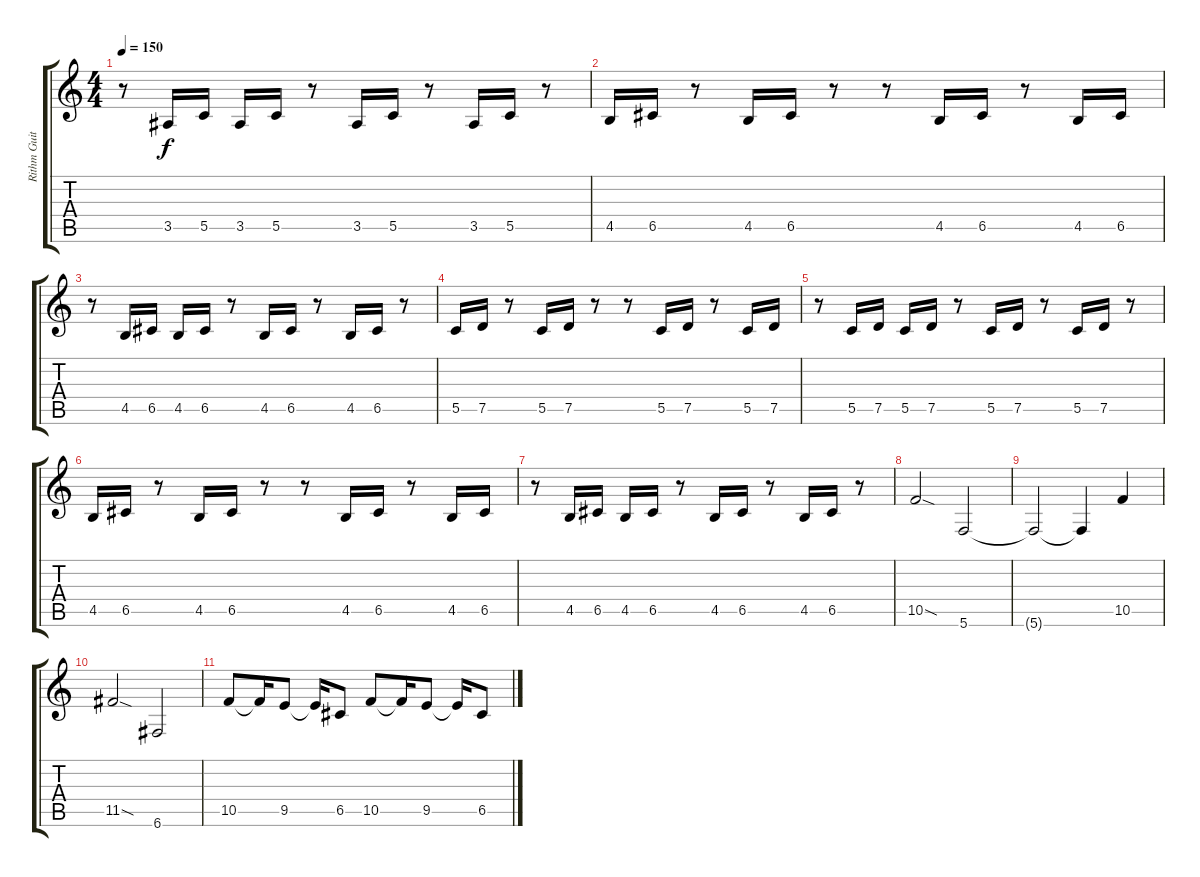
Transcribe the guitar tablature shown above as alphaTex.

\track ("Rithm Guitar" "Rithm Guit") {instrument overdrivenguitar}
\staff {score tabs}
\tuning (D4 A3 F3 C3 G2 C2) {hide}
\ts (4 4)
\tempo 150
\clef g2
\ks c
r.8{dy f} 3.5.16 5.5.16 3.5.16 5.5.16 r.8 3.5.16 5.5.16 r.8 3.5.16 5.5.16 r.8 |
4.5.16 6.5.16 r.8 4.5.16 6.5.16 r.8 r.8 4.5.16 6.5.16 r.8 4.5.16 6.5.16 |
r.8 4.5.16 6.5.16 4.5.16 6.5.16 r.8 4.5.16 6.5.16 r.8 4.5.16 6.5.16 r.8 |
5.5.16 7.5.16 r.8 5.5.16 7.5.16 r.8 r.8 5.5.16 7.5.16 r.8 5.5.16 7.5.16 |
r.8 5.5.16 7.5.16 5.5.16 7.5.16 r.8 5.5.16 7.5.16 r.8 5.5.16 7.5.16 r.8 |
4.5.16 6.5.16 r.8 4.5.16 6.5.16 r.8 r.8 4.5.16 6.5.16 r.8 4.5.16 6.5.16 |
r.8 4.5.16 6.5.16 4.5.16 6.5.16 r.8 4.5.16 6.5.16 r.8 4.5.16 6.5.16 r.8 |
10.5{sod}.2 5.6.2 |
5.6{t}.2 5.6{t}.4 10.5.4 |
11.5{sod}.2 6.6.2 |
10.5.8 10.5{t}.16 9.5.8 9.5{t}.16 6.5.8 10.5.8 10.5{t}.16 9.5.8 9.5{t}.16 6.5.8
